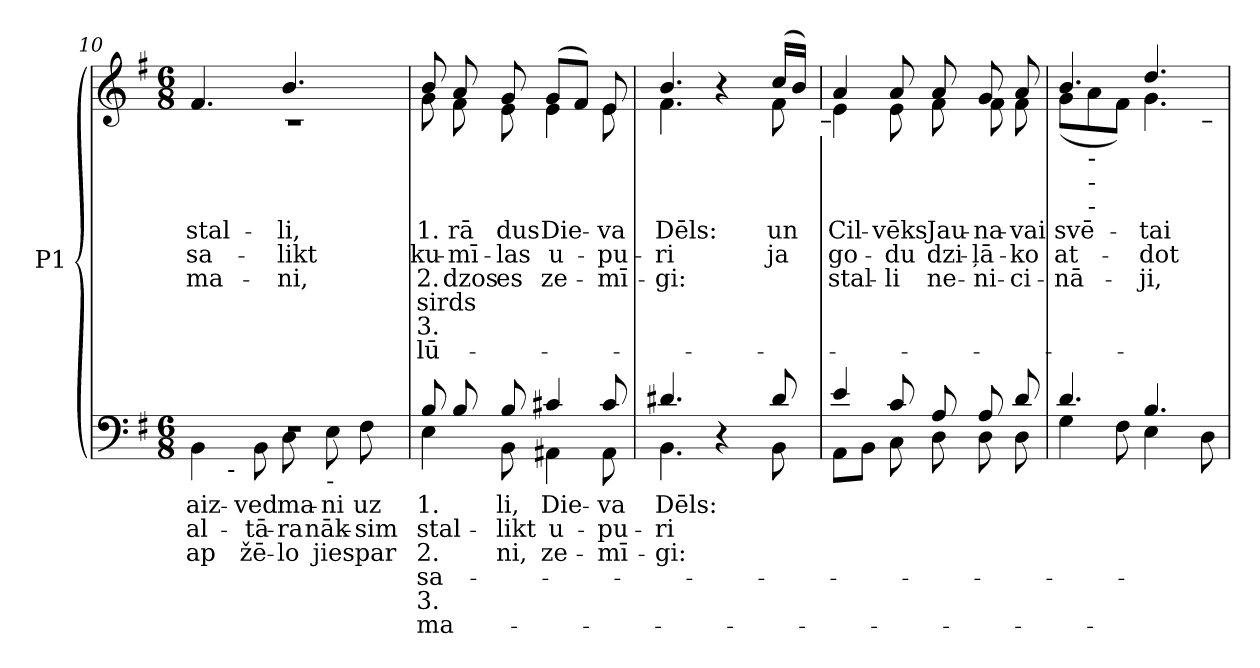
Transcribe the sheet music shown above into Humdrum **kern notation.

**kern	**text	**text	**text	**text	**text	**text	**kern	**text	**text	**text	**text	**text	**text
*part1	*part1	*part1	*part1	*part1	*part1	*part1	*part1	*part1	*part1	*part1	*part1	*part1	*part1
*staff2	*staff2	*staff2	*staff2	*staff2	*staff2	*staff2	*staff1	*staff1	*staff1	*staff1	*staff1	*staff1	*staff1
*I"P1	*	*	*	*	*	*	*	*	*	*	*	*	*
*clefF4	*	*	*	*	*	*	*clefG2	*	*	*	*	*	*
*k[f#]	*	*	*	*	*	*	*k[f#]	*	*	*	*	*	*
*G:	*	*	*	*	*	*	*G:	*	*	*	*	*	*
*M6/8	*	*	*	*	*	*	*M6/8	*	*	*	*	*	*
=10	=10	=10	=10	=10	=10	=10	=10	=10	=10	=10	=10	=10	=10
!LO:N:vis=1	!	!	!	!	!	!	!	!	!	!	!	!	!
*^	*	*	*	*	*	*	*	*	*	*	*	*	*
!	!	!LO:LY:a:color=#000000	!LO:LY:a:color=#000000	!LO:LY:b:color=#000000	!	!	!	!	!	!	!	!	!	!
*	*	*	*	*	*	*	*	*^	*	*	*	*	*	*
!	!	!	!	!	!	!	!	!	!LO:N:vis=1	!LO:LY:b:color=#000000	!LO:LY:b:color=#000000	!LO:LY:b:color=#000000	!	!	!
*	*^	*	*	*	*	*	*	*	*	*	*	*	*	*	*
2.r	4BBi\	8ryy	aiz-	al-	ap	.	.	.	4.f#i/	2.r	stal-	sa-	ma-	.	.	.
.	.	128ryy	.	.	.	.	.	.	.	.	.	.	.	.	.	.
.	.	512.ryy	.	.	.	.	.	.	.	.	.	.	.	.	.	.
!	!	!LO:TX:b:t=-	!	!	!	!	!	!	!	!	!	!	!	!	!	!
.	.	2ryy	.	.	.	.	.	.	.	.	.	.	.	.	.	.
!	!	!	!LO:LY:a:color=#000000	!LO:LY:a:color=#000000	!LO:LY:b:color=#000000	!	!	!	!	!	!	!	!	!	!	!
.	8BBi\	.	-ved	-tā-	žē-	.	.	.	.	.	.	.	.	.	.	.
!	!	!	!LO:LY:a:color=#000000	!LO:LY:a:color=#000000	!LO:LY:b:color=#000000	!	!	!	!	!	!	!	!	!	!	!
!	!	!	!	!	!	!	!	!	!	!	!LO:LY:b:color=#000000	!LO:LY:b:color=#000000	!LO:LY:b:color=#000000	!	!	!
.	8Di\	.	ma-	-ra	-lo	.	.	.	4.bi/	.	-li,	-likt	-ni,	.	.	.
!	!LO:TX:b:t=-	!	!	!	!	!	!	!	!	!	!	!	!	!	!	!
!	!	!	!LO:LY:a:color=#000000	!LO:LY:a:color=#000000	!LO:LY:b:color=#000000	!	!	!	!	!	!	!	!	!	!	!
.	8Ei\	.	-ni	nāk-	jies	.	.	.	.	.	.	.	.	.	.	.
!	!	!	!LO:LY:a:color=#000000	!LO:LY:a:color=#000000	!LO:LY:b:color=#000000	!	!	!	!	!	!	!	!	!	!	!
.	8F#i\	.	uz	-sim	par	.	.	.	.	.	.	.	.	.	.	.
.	.	16ryy	.	.	.	.	.	.	.	.	.	.	.	.	.	.
.	.	32ryy	.	.	.	.	.	.	.	.	.	.	.	.	.	.
.	.	64ryy	.	.	.	.	.	.	.	.	.	.	.	.	.	.
.	.	256ryy	.	.	.	.	.	.	.	.	.	.	.	.	.	.
.	.	1024ryy	.	.	.	.	.	.	.	.	.	.	.	.	.	.
*	*v	*v	*	*	*	*	*	*	*	*	*	*	*	*	*	*
!!LO:LB:g=z	!!
=11	=11	=11	=11	=11	=11	=11	=11	=11	=11	=11	=11	=11	=11	=11	=11
*	*^	*	*	*	*	*	*	*	*	*	*	*	*	*	*
!	!	!	!LO:LY:b:color=#000000	!LO:LY:b:color=#000000	!LO:LY:b:color=#000000	!LO:LY:b:color=#000000	!LO:LY:b:color=#000000	!LO:LY:b:color=#000000	!	!	!	!	!	!	!	!
*	*v	*v	*	*	*	*	*	*	*	*	*	*	*	*	*	*
*	*^	*	*	*	*	*	*	*	*	*	*	*	*	*	*
!	!	!	!	!	!	!	!	!	!	!	!LO:LY:b:color=#000000	!LO:LY:b:color=#000000	!LO:LY:b:color=#000000	!LO:LY:b:color=#000000	!LO:LY:b:color=#000000	!LO:LY:b:color=#000000
*	*v	*v	*	*	*	*	*	*	*	*	*	*	*	*	*	*
8Bi/	4Ei\	1.	stal-	2.	sa-	3.	ma-	8bi/	8gi\	1.	ku-	2.	sirds	3.	lū-
!	!	!	!	!	!	!	!	!	!	!LO:LY:b:color=#000000	!LO:LY:b:color=#000000	!LO:LY:b:color=#000000	!	!	!
8Bi/	.	.	.	.	.	.	.	8ai/	8f#i\	-rā	mī-	-dzos	.	.	.
!	!	!LO:LY:b:color=#000000	!LO:LY:b:color=#000000	!LO:LY:b:color=#000000	!	!	!	!	!	!	!	!	!	!	!
!	!	!	!	!	!	!	!	!	!	!LO:LY:b:color=#000000	!LO:LY:b:color=#000000	!LO:LY:b:color=#000000	!	!	!
8Bi/	8BBi\	-li,	-likt	-ni,	.	.	.	8gi/	8ei\	dus	-las	es	.	.	.
!	!	!LO:LY:b:color=#000000	!LO:LY:b:color=#000000	!LO:LY:b:color=#000000	!	!	!	!	!	!	!	!	!	!	!
!	!	!	!	!	!	!	!	!	!	!LO:LY:b:color=#000000	!LO:LY:b:color=#000000	!LO:LY:b:color=#000000	!	!	!
4c#Xi/	4AA#Xi\	Die-	u-	ze-	.	.	.	(8gi/L	4ei\	Die-	u-	ze-	.	.	.
.	.	.	.	.	.	.	.	8f#i/J)	.	.	.	.	.	.	.
!	!	!LO:LY:b:color=#000000	!LO:LY:b:color=#000000	!LO:LY:b:color=#000000	!	!	!	!	!	!	!	!	!	!	!
!	!	!	!	!	!	!	!	!	!	!LO:LY:b:color=#000000	!LO:LY:b:color=#000000	!LO:LY:b:color=#000000	!	!	!
8c#i/	8AA#i\	-va	-pu-	-mī-	.	.	.	8ei/	8ei\	-va	-pu-	-mī-	.	.	.
*	*	*	*	*	*	*	*	*v	*v	*	*	*	*	*	*
=12	=12	=12	=12	=12	=12	=12	=12	=12	=12	=12	=12	=12	=12	=12
*	*	*	*	*	*	*	*	*^	*	*	*	*	*	*
!	!	!LO:LY:b:color=#000000	!LO:LY:b:color=#000000	!LO:LY:b:color=#000000	!	!	!	!	!	!	!	!	!	!	!
*	*	*	*	*	*	*	*	*v	*v	*	*	*	*	*	*
*	*	*	*	*	*	*	*	*^	*	*	*	*	*	*
!	!	!	!	!	!	!	!	!	!	!LO:LY:b:color=#000000	!LO:LY:b:color=#000000	!LO:LY:b:color=#000000	!	!	!
*	*	*	*	*	*	*	*	*	*^	*	*	*	*	*	*
4.d#Xi/	4.BBi\	Dēls:	-ri	-gi:	.	.	.	4.bi/	4.f#i\	2ryy	Dēls:	-ri	-gi:	.	.	.
!	!	!	!	!	!	!	!	!	!	!	!LO:LY:b:color=#000000	!	!	!	!	!
4r	4ryy	.	.	.	.	.	.	4r	4ryy	.	Dievs	.	.	.	.	.
.	.	.	.	.	.	.	.	.	.	8ryy	.	.	.	.	.	.
!	!	!	!	!	!	!	!	!	!	!	!LO:LY:b:color=#000000	!LO:LY:b:color=#000000	!	!	!	!
8d#i/	8BBi\	.	.	.	.	.	.	(16cci/LL	8f#i\	16ryy	un	ja	.	.	.	.
.	.	.	.	.	.	.	.	16bi/JJ)	.	32ryy	.	.	.	.	.	.
.	.	.	.	.	.	.	.	.	.	64ryy	.	.	.	.	.	.
.	.	.	.	.	.	.	.	.	.	128...ryy	.	.	.	.	.	.
!	!	!	!	!	!	!	!	!	!	!LO:TX:b:t=–	!	!	!	!	!	!
.	.	.	.	.	.	.	.	.	.	1024ryy	.	.	.	.	.	.
*	*	*	*	*	*	*	*	*v	*v	*v	*	*	*	*	*	*
=13	=13	=13	=13	=13	=13	=13	=13	=13	=13	=13	=13	=13	=13	=13
*	*	*	*	*	*	*	*	*^	*	*	*	*	*	*
*	*	*	*	*	*	*	*	*	*^	*	*	*	*	*	*
!	!	!	!	!	!	!	!	!	!	!	!LO:LY:b:color=#000000	!LO:LY:b:color=#000000	!LO:LY:b:color=#000000	!	!	!
*	*	*	*	*	*	*	*	*	*v	*v	*	*	*	*	*	*
4ei/	8AAi\L	.	.	.	.	.	.	4ai/	4ei\	Cil-	go-	stal-	.	.	.
.	8BBi\J	.	.	.	.	.	.	.	.	.	.	.	.	.	.
!	!	!	!	!	!	!	!	!	!	!LO:LY:b:color=#000000	!LO:LY:b:color=#000000	!LO:LY:b:color=#000000	!	!	!
8ci/	8Ci\	.	.	.	.	.	.	8ai/	8ei\	-vēks	-du	-li	.	.	.
!	!	!	!	!	!	!	!	!	!	!LO:LY:b:color=#000000	!LO:LY:b:color=#000000	!LO:LY:b:color=#000000	!	!	!
8Ai/	8Di\	.	.	.	.	.	.	8ai/	8f#i\	Jau-	dzi-	ne-	.	.	.
!	!	!	!	!	!	!	!	!	!	!LO:LY:b:color=#000000	!LO:LY:b:color=#000000	!LO:LY:b:color=#000000	!	!	!
8Ai/	8Di\	.	.	.	.	.	.	8gi/	8f#i\	-na-	-ļā-	-ni-	.	.	.
!	!	!	!	!	!	!	!	!	!	!LO:LY:b:color=#000000	!LO:LY:b:color=#000000	!LO:LY:b:color=#000000	!	!	!
8di/	8Di\	.	.	.	.	.	.	8ai/	8f#i\	-vai	-ko	-ci-	.	.	.
*	*	*	*	*	*	*	*	*v	*v	*	*	*	*	*	*
=14	=14	=14	=14	=14	=14	=14	=14	=14	=14	=14	=14	=14	=14	=14
*	*	*	*	*	*	*	*	*^	*	*	*	*	*	*
!	!	!	!	!	!	!	!	!	!	!LO:LY:b:color=#000000	!LO:LY:b:color=#000000	!LO:LY:b:color=#000000	!	!	!
*	*	*	*	*	*	*	*	*	*^	*	*	*	*	*	*
4.di/	4Gi\	.	.	.	.	.	.	4.bi/	(8gi\L	2ryy	svē-	at-	-nā-	.	.	.
!	!	!	!	!	!	!	!	!	!LO:TX:b:t=-	!	!	!	!	!	!	!
!	!	!	!	!	!	!	!	!	!LO:TX:b:t=-	!	!	!	!	!	!	!
!	!	!	!	!	!	!	!	!	!LO:TX:b:t=-	!	!	!	!	!	!	!
.	.	.	.	.	.	.	.	.	8ai\	.	.	.	.	.	.	.
.	8F#i\	.	.	.	.	.	.	.	8f#i\J)	.	.	.	.	.	.	.
!	!	!	!	!	!	!	!	!	!	!	!LO:LY:b:color=#000000	!LO:LY:b:color=#000000	!LO:LY:b:color=#000000	!	!	!
4.Bi/	4Ei\	.	.	.	.	.	.	4.ddi/	4.gi\	.	-tai	-dot	-ji,	.	.	.
.	.	.	.	.	.	.	.	.	.	8ryy	.	.	.	.	.	.
!	!	!	!	!	!	!	!	!	!	!LO:TX:b:t=–	!	!	!	!	!	!
.	8Di\	.	.	.	.	.	.	.	.	8ryy	.	.	.	.	.	.
*v	*v	*	*	*	*	*	*	*	*	*	*	*	*	*	*	*
*	*	*	*	*	*	*	*v	*v	*v	*	*	*	*	*	*
=	=	=	=	=	=	=	=	=	=	=	=	=	=
*-	*-	*-	*-	*-	*-	*-	*-	*-	*-	*-	*-	*-	*-
